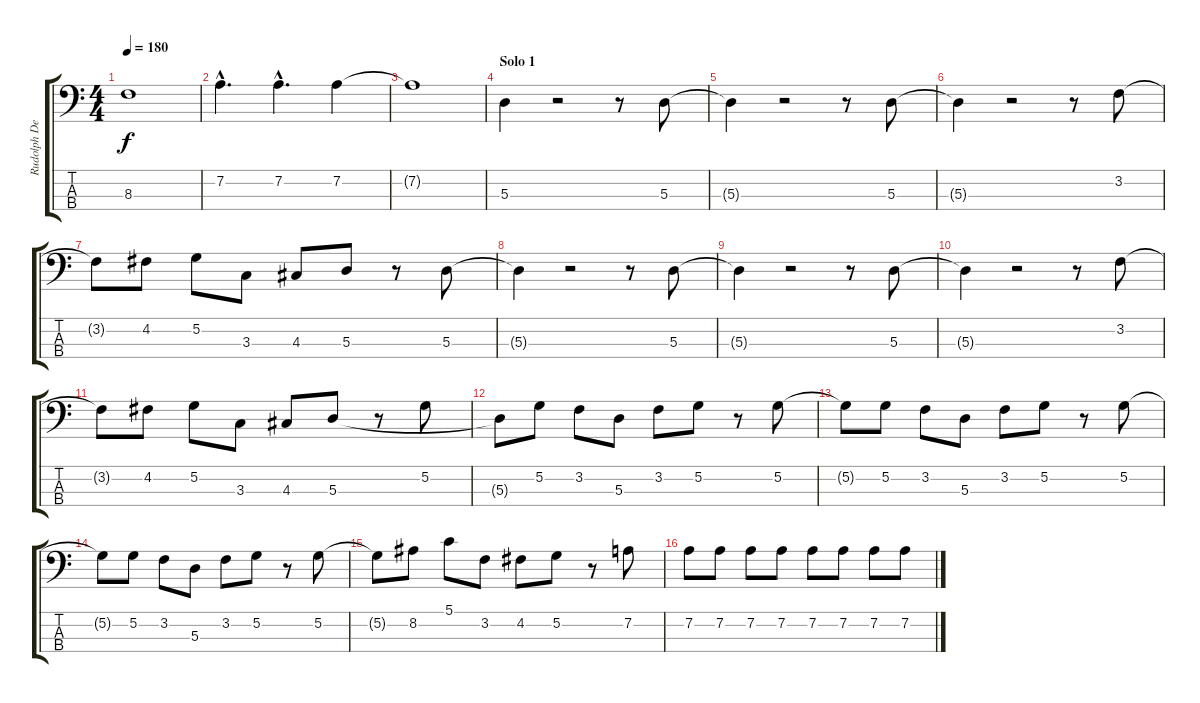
\track ("Rudolph De Borst" "Rudolph De") {instrument electricbasspick}
\staff {score tabs}
\tuning (G2 D2 A1 E1) {hide}
\ts (4 4)
\tempo 180
\clef f4
\ks c
8.3{t}.1{dy f} |
7.2{hac}.4{d} 7.2{hac}.4{d} 7.2.4 |
7.2{t}.1 |
\section ("" "Solo 1")
5.3.4 r.2 r.8 5.3.8 |
5.3{t}.4 r.2 r.8 5.3.8 |
5.3{t}.4 r.2 r.8 3.2.8 |
3.2{t}.8 4.2.8 5.2.8 3.3.8 4.3.8 5.3.8 r.8 5.3.8 |
5.3{t}.4 r.2 r.8 5.3.8 |
5.3{t}.4 r.2 r.8 5.3.8 |
5.3{t}.4 r.2 r.8 3.2.8 |
3.2{t}.8 4.2.8 5.2.8 3.3.8 4.3.8 5.3.8 r.8 5.2.8 |
5.3{t}.8 5.2.8 3.2.8 5.3.8 3.2.8 5.2.8 r.8 5.2.8 |
5.2{t}.8 5.2.8 3.2.8 5.3.8 3.2.8 5.2.8 r.8 5.2.8 |
5.2{t}.8 5.2.8 3.2.8 5.3.8 3.2.8 5.2.8 r.8 5.2.8 |
5.2{t}.8 8.2.8 5.1.8 3.2.8 4.2.8 5.2.8 r.8 7.2.8 |
7.2.8 7.2.8 7.2.8 7.2.8 7.2.8 7.2.8 7.2.8 7.2.8
